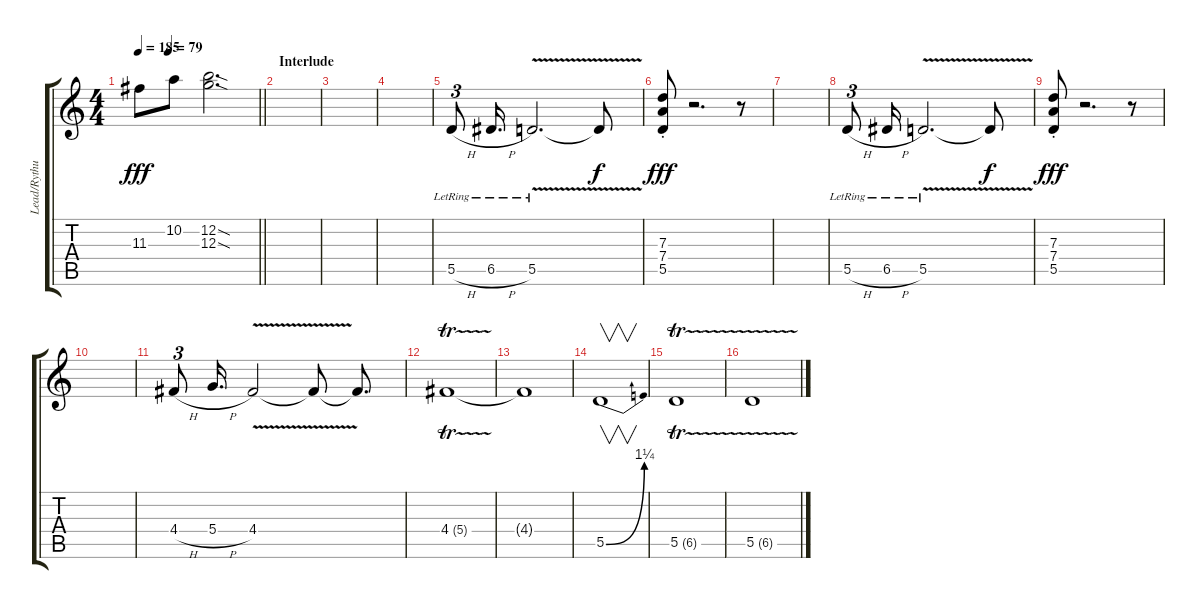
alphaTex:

\track ("Lead/Rythum" "Lead/Rythu") {instrument overdrivenguitar}
\staff {score tabs}
\tuning (E4 B3 G3 D3 A2 E2) {hide}
\ts (4 4)
\tempo 185
\tempo (79 0.25)
\clef g2
\barLineRight lightlight
\ks c
11.3.8{dy fff} 10.2.8 (12.2{sod} 12.3{sod}).2{d} |
\section ("" "Interlude")
|
|
|
5.5{h lr}.8{tu (3 2)} 6.5{h lr}.16{d} 5.5{v lr}.2{d} 5.5{t}.8{dy f} |
(7.3{st} 7.4{st} 5.5{st}).8{dy fff} r.2{d} r.8 |
|
5.5{h lr}.8{tu (3 2)} 6.5{h lr}.16 5.5{v lr}.2{d} 5.5{t}.8{dy f} |
(7.3{st} 7.4{st} 5.5{st}).8{dy fff} r.2{d} r.8 |
|
4.4{h}.8{tu (3 2)} 5.4{h}.16{d} 4.4{v}.2 4.4{t}.8 4.4{t}.8{d} |
4.4{tr (5 16)}.1 |
4.4{t}.1 |
5.5{be (bend 0 0 60 5)}.1{v} |
5.5{tr (6 16)}.1 |
5.5{tr (6 32)}.1
